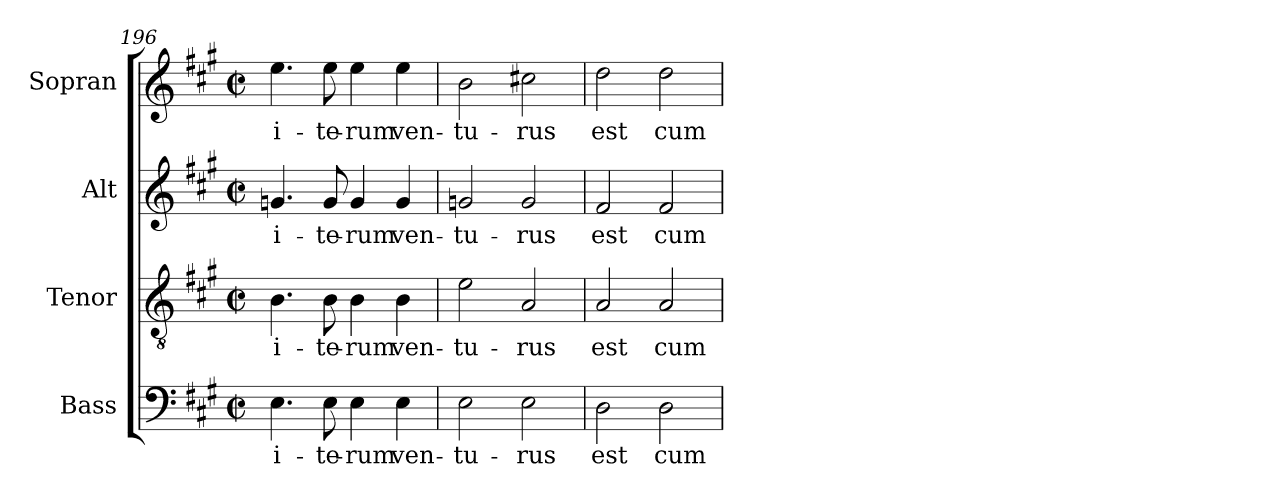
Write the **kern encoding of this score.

**kern	**text	**kern	**text	**kern	**text	**kern	**text
*part4	*part4	*part3	*part3	*part2	*part2	*part1	*part1
*staff4	*staff4	*staff3	*staff3	*staff2	*staff2	*staff1	*staff1
*I"Bass	*	*I"Tenor	*	*I"Alt	*	*I"Sopran	*
*I'B.	*	*I'T.	*	*I'A.	*	*I'S.	*
*clefF4	*	*clefGv2	*	*clefG2	*	*clefG2	*
*k[f#c#g#]	*	*k[f#c#g#]	*	*k[f#c#g#]	*	*k[f#c#g#]	*
*A:	*	*A:	*	*A:	*	*A:	*
*M2/2	*	*M2/2	*	*M2/2	*	*M2/2	*
*met(c|)	*	*met(c|)	*	*met(c|)	*	*met(c|)	*
=196	=196	=196	=196	=196	=196	=196	=196
!	!LO:LY:b	!	!LO:LY:b	!	!LO:LY:b	!	!LO:LY:b
4.E\	i-	4.B\	i-	4.gn/	i-	4.ee\	i-
!	!LO:LY:b	!	!LO:LY:b	!	!LO:LY:b	!	!LO:LY:b
8E\	-te-	8B\	-te-	8g/	-te-	8ee\	-te-
!	!LO:LY:b	!	!LO:LY:b	!	!LO:LY:b	!	!LO:LY:b
4E\	-rum	4B\	-rum	4g/	-rum	4ee\	-rum
!	!LO:LY:b	!	!LO:LY:b	!	!LO:LY:b	!	!LO:LY:b
4E\	ven-	4B\	ven-	4g/	ven-	4ee\	ven-
=197	=197	=197	=197	=197	=197	=197	=197
!	!LO:LY:b	!	!LO:LY:b	!	!LO:LY:b	!	!LO:LY:b
2E\	-tu-	2e\	-tu-	2gn/	-tu-	2b\	-tu-
!	!LO:LY:b	!	!LO:LY:b	!	!LO:LY:b	!	!LO:LY:b
2E\	-rus	2A/	-rus	2g/	-rus	2cc#X\	-rus
=198	=198	=198	=198	=198	=198	=198	=198
!	!LO:LY:b	!	!LO:LY:b	!	!LO:LY:b	!	!LO:LY:b
2D\	est	2A/	est	2f#/	est	2dd\	est
!	!LO:LY:b	!	!LO:LY:b	!	!LO:LY:b	!	!LO:LY:b
2D\	cum	2A/	cum	2f#/	cum	2dd\	cum
=	=	=	=	=	=	=	=
*-	*-	*-	*-	*-	*-	*-	*-
